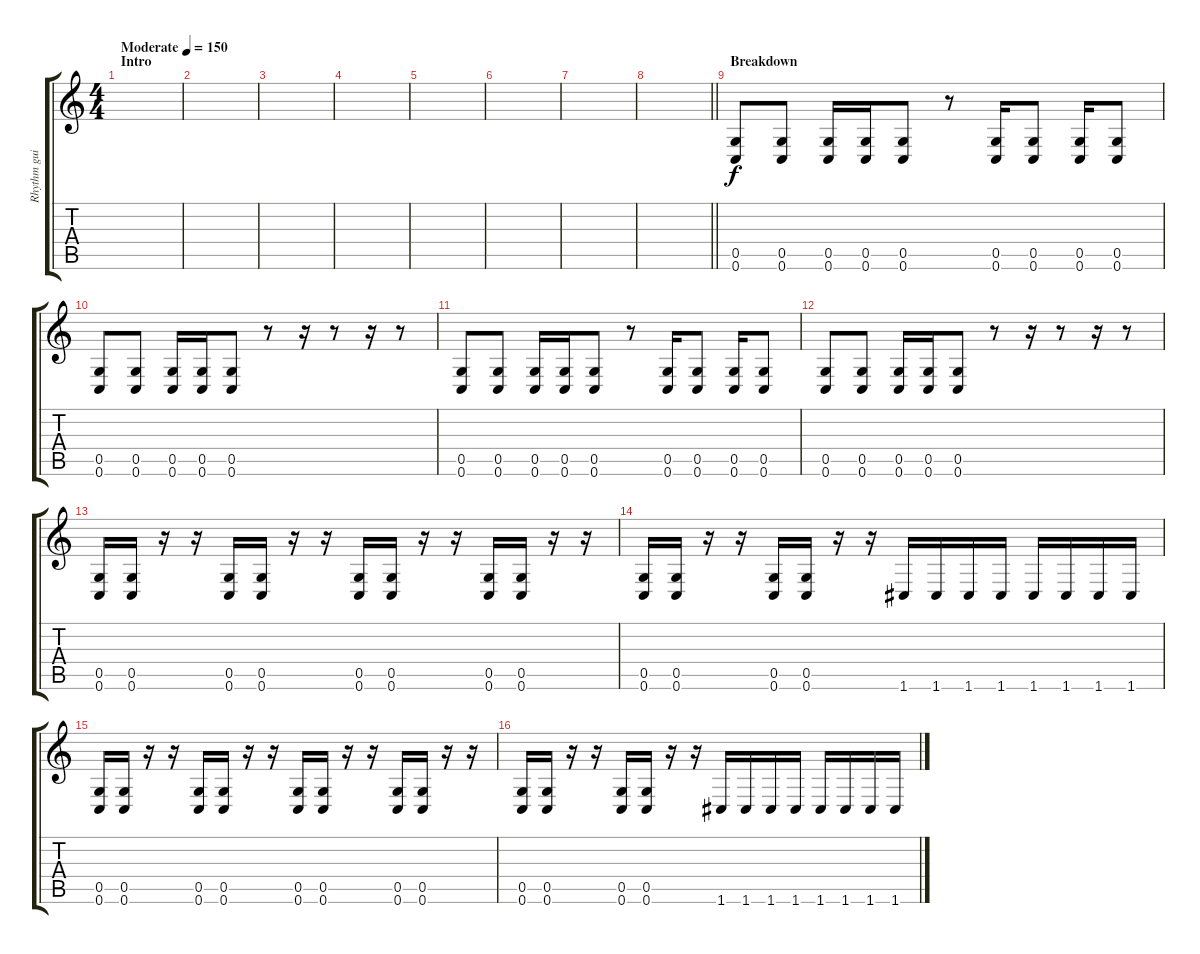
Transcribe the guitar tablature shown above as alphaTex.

\track ("Rhythm guitar" "Rhythm gui") {instrument distortionguitar}
\staff {score tabs}
\tuning (D4 A3 F3 C3 G2 C2) {hide}
\ts (4 4)
\section ("" "Intro")
\tempo (150 "Moderate")
\clef g2
\ks c
|
|
|
|
|
|
|
\barLineRight lightlight
|
\section ("" "Breakdown")
(0.5 0.6).8 (0.5 0.6).8 (0.5 0.6).16 (0.5 0.6).16 (0.5 0.6).8 r.8 (0.5 0.6).16 (0.5 0.6).8 (0.5 0.6).16 (0.5 0.6).8 |
(0.5 0.6).8 (0.5 0.6).8 (0.5 0.6).16 (0.5 0.6).16 (0.5 0.6).8 r.8 r.16 r.8 r.16 r.8 |
(0.5 0.6).8 (0.5 0.6).8 (0.5 0.6).16 (0.5 0.6).16 (0.5 0.6).8 r.8 (0.5 0.6).16 (0.5 0.6).8 (0.5 0.6).16 (0.5 0.6).8 |
(0.5 0.6).8 (0.5 0.6).8 (0.5 0.6).16 (0.5 0.6).16 (0.5 0.6).8 r.8 r.16 r.8 r.16 r.8 |
(0.5 0.6).16 (0.5 0.6).16 r.16 r.16 (0.5 0.6).16 (0.5 0.6).16 r.16 r.16 (0.5 0.6).16 (0.5 0.6).16 r.16 r.16 (0.5 0.6).16 (0.5 0.6).16 r.16 r.16 |
(0.5 0.6).16 (0.5 0.6).16 r.16 r.16 (0.5 0.6).16 (0.5 0.6).16 r.16 r.16 1.6.16 1.6.16 1.6.16 1.6.16 1.6.16 1.6.16 1.6.16 1.6.16 |
(0.5 0.6).16 (0.5 0.6).16 r.16 r.16 (0.5 0.6).16 (0.5 0.6).16 r.16 r.16 (0.5 0.6).16 (0.5 0.6).16 r.16 r.16 (0.5 0.6).16 (0.5 0.6).16 r.16 r.16 |
(0.5 0.6).16 (0.5 0.6).16 r.16 r.16 (0.5 0.6).16 (0.5 0.6).16 r.16 r.16 1.6.16 1.6.16 1.6.16 1.6.16 1.6.16 1.6.16 1.6.16 1.6.16
